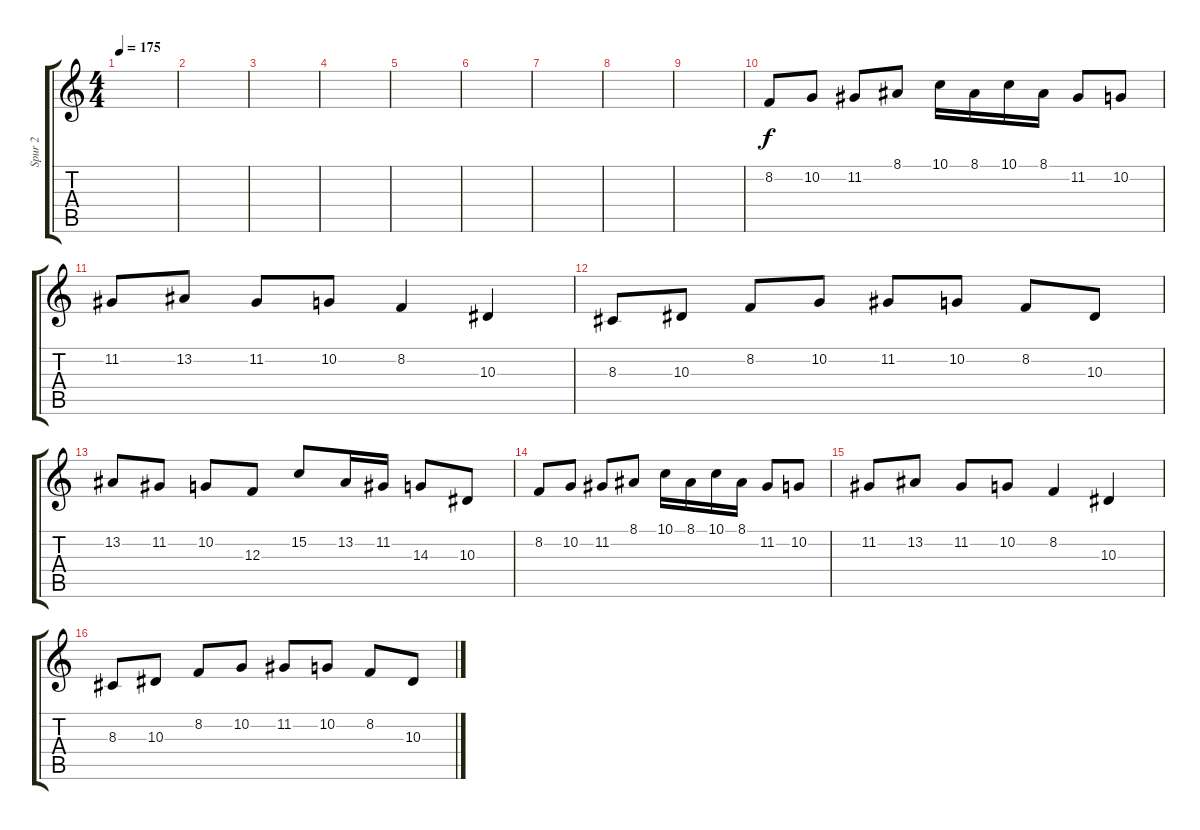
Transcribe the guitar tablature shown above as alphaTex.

\track ("Spur 2" "Spur 2") {instrument accordion}
\staff {score tabs}
\tuning (D4 A3 F3 C3 G2 D2) {hide}
\ts (4 4)
\tempo 175
\clef g2
\ks c
|
|
|
|
|
|
|
|
|
8.2.8{instrument accordion} 10.2.8 11.2.8 8.1.8 10.1.16 8.1.16 10.1.16 8.1.16 11.2.8 10.2.8 |
11.2.8 13.2.8 11.2.8 10.2.8 8.2.4 10.3.4 |
8.3.8 10.3.8 8.2.8 10.2.8 11.2.8 10.2.8 8.2.8 10.3.8 |
13.2.8 11.2.8 10.2.8 12.3.8 15.2.8 13.2.16 11.2.16 14.3.8 10.3.8 |
8.2.8 10.2.8 11.2.8 8.1.8 10.1.16 8.1.16 10.1.16 8.1.16 11.2.8 10.2.8 |
11.2.8 13.2.8 11.2.8 10.2.8 8.2.4 10.3.4 |
8.3.8 10.3.8 8.2.8 10.2.8 11.2.8 10.2.8 8.2.8 10.3.8
